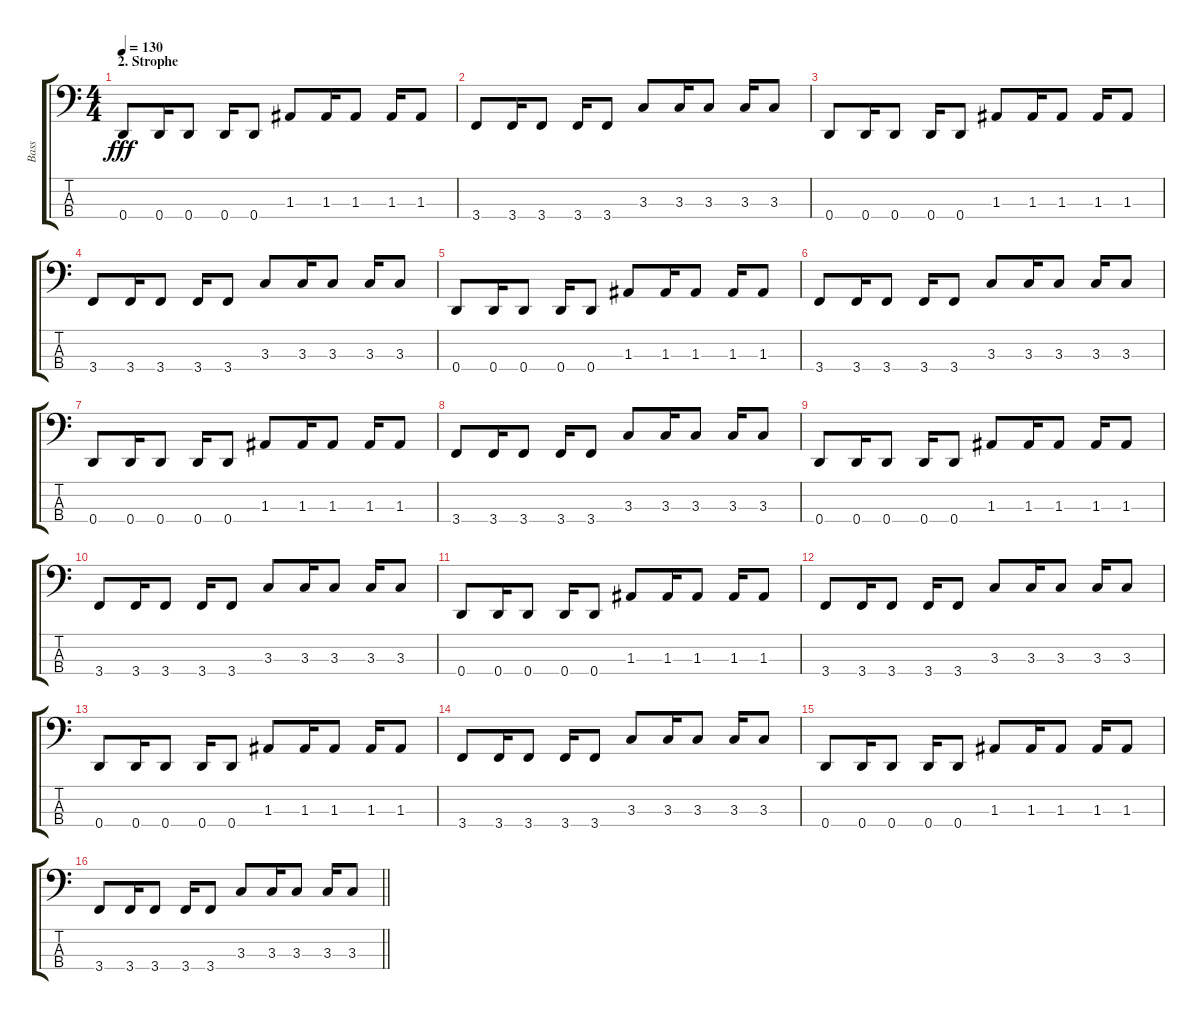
\track ("Bass" "Bass") {instrument electricbassfinger}
\staff {score tabs}
\tuning (G2 D2 A1 D1) {hide}
\ts (4 4)
\section ("" "2. Strophe")
\tempo 130
\clef f4
\ks c
0.4.8{dy fff} 0.4.16 0.4.8 0.4.16 0.4.8 1.3.8 1.3.16 1.3.8 1.3.16 1.3.8 |
3.4.8 3.4.16 3.4.8 3.4.16 3.4.8 3.3.8 3.3.16 3.3.8 3.3.16 3.3.8 |
0.4.8 0.4.16 0.4.8 0.4.16 0.4.8 1.3.8 1.3.16 1.3.8 1.3.16 1.3.8 |
3.4.8 3.4.16 3.4.8 3.4.16 3.4.8 3.3.8 3.3.16 3.3.8 3.3.16 3.3.8 |
0.4.8 0.4.16 0.4.8 0.4.16 0.4.8 1.3.8 1.3.16 1.3.8 1.3.16 1.3.8 |
3.4.8 3.4.16 3.4.8 3.4.16 3.4.8 3.3.8 3.3.16 3.3.8 3.3.16 3.3.8 |
0.4.8 0.4.16 0.4.8 0.4.16 0.4.8 1.3.8 1.3.16 1.3.8 1.3.16 1.3.8 |
3.4.8 3.4.16 3.4.8 3.4.16 3.4.8 3.3.8 3.3.16 3.3.8 3.3.16 3.3.8 |
0.4.8 0.4.16 0.4.8 0.4.16 0.4.8 1.3.8 1.3.16 1.3.8 1.3.16 1.3.8 |
3.4.8 3.4.16 3.4.8 3.4.16 3.4.8 3.3.8 3.3.16 3.3.8 3.3.16 3.3.8 |
0.4.8 0.4.16 0.4.8 0.4.16 0.4.8 1.3.8 1.3.16 1.3.8 1.3.16 1.3.8 |
3.4.8 3.4.16 3.4.8 3.4.16 3.4.8 3.3.8 3.3.16 3.3.8 3.3.16 3.3.8 |
0.4.8 0.4.16 0.4.8 0.4.16 0.4.8 1.3.8 1.3.16 1.3.8 1.3.16 1.3.8 |
3.4.8 3.4.16 3.4.8 3.4.16 3.4.8 3.3.8 3.3.16 3.3.8 3.3.16 3.3.8 |
0.4.8 0.4.16 0.4.8 0.4.16 0.4.8 1.3.8 1.3.16 1.3.8 1.3.16 1.3.8 |
\barLineRight lightlight
3.4.8 3.4.16 3.4.8 3.4.16 3.4.8 3.3.8 3.3.16 3.3.8 3.3.16 3.3.8
